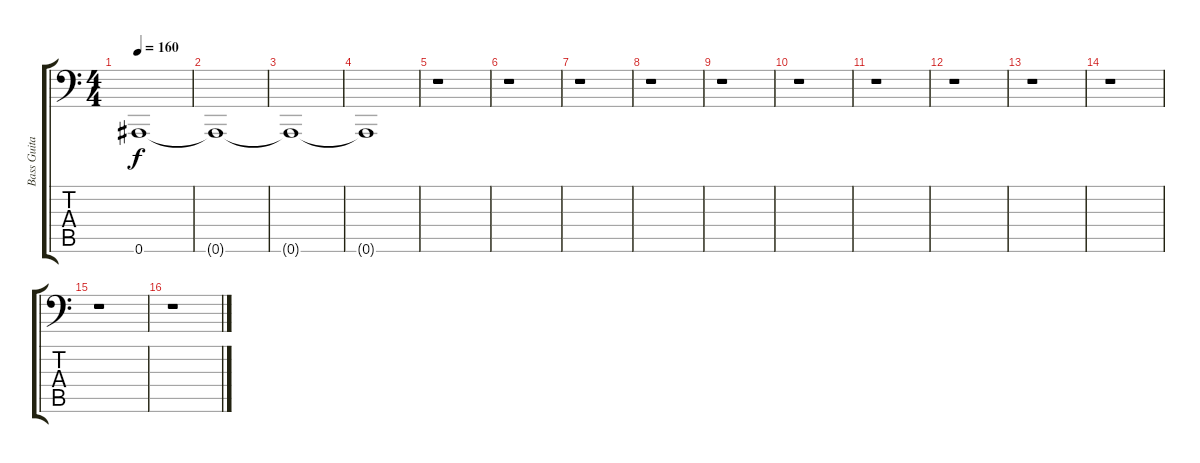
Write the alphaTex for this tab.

\track ("Bass Guitar" "Bass Guita") {instrument electricbasspick}
\staff {score tabs}
\tuning (C3 G2 Eb2 Bb1 F1 Bb0) {hide}
\ts (4 4)
\tempo 160
\clef f4
\ks c
0.6{t}.1{dy f} |
0.6{t}.1 |
0.6{t}.1 |
0.6{t}.1 |
r.1 |
r.1 |
r.1 |
r.1 |
r.1 |
r.1 |
r.1 |
r.1 |
r.1 |
r.1 |
r.1 |
r.1
